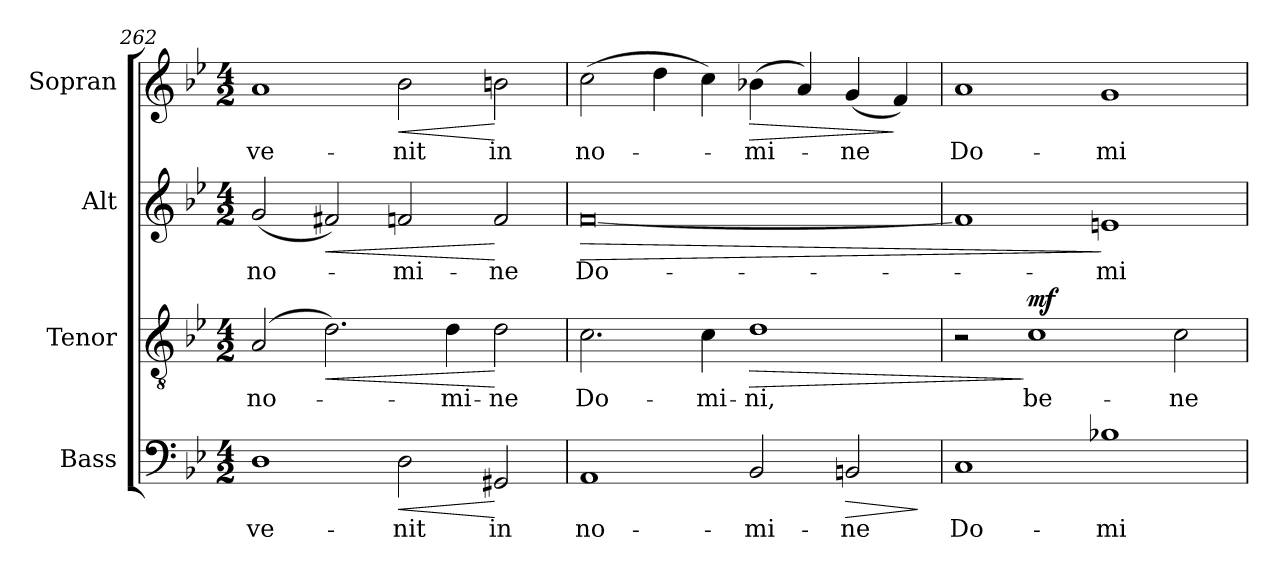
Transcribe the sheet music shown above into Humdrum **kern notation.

**kern	**text	**dynam	**kern	**text	**dynam	**kern	**text	**dynam	**kern	**text	**dynam
*part4	*part4	*part4	*part3	*part3	*part3	*part2	*part2	*part2	*part1	*part1	*part1
*staff4	*staff4	*staff4	*staff3	*staff3	*staff3	*staff2	*staff2	*staff2	*staff1	*staff1	*staff1
*I"Bass	*	*	*I"Tenor	*	*	*I"Alt	*	*	*I"Sopran	*	*
*I'B.	*	*	*I'T.	*	*	*I'A.	*	*	*I'S.	*	*
!!LO:LB:g=z
*clefF4	*	*	*clefGv2	*	*	*clefG2	*	*	*clefG2	*	*
*k[b-e-]	*	*	*k[b-e-]	*	*	*k[b-e-]	*	*	*k[b-e-]	*	*
*B-:	*	*	*B-:	*	*	*B-:	*	*	*B-:	*	*
*M4/2	*	*	*M4/2	*	*	*M4/2	*	*	*M4/2	*	*
=262	=262	=262	=262	=262	=262	=262	=262	=262	=262	=262	=262
!	!LO:LY:b	!	!	!LO:LY:b	!	!	!LO:LY:b	!	!	!LO:LY:b	!
1D	ve-	.	(2A/	no-	.	(<2g/	no-	.	1a	ve-	.
!	!	!	!	!	!LO:HP:b	!	!	!LO:HP:b	!	!	!
.	.	.	2.d\)	.	<	2f#X/)	.	<	.	.	.
!	!LO:LY:b	!LO:HP:b	!	!	!	!	!LO:LY:b	!	!	!LO:LY:b	!LO:HP:b
2D\	-nit	<	.	.	.	2fn/	-mi-	.	2b-\	-nit	<
!	!	!	!	!LO:LY:b	!	!	!	!	!	!	!
.	.	.	4d\	-mi-	.	.	.	.	.	.	.
!	!LO:LY:b	!	!	!LO:LY:b	!	!	!LO:LY:b	!	!	!LO:LY:b	!
2GG#X/	in	[	2d\	-ne	[	2f/	-ne	[	2bn\	in	[
=263	=263	=263	=263	=263	=263	=263	=263	=263	=263	=263	=263
!	!LO:LY:b	!	!	!LO:LY:b	!	!	!LO:LY:b	!LO:HP:b	!	!LO:LY:b	!
1AA	no-	.	2.c\	Do-	.	[0f	Do-	>	(>2cc\	no-	.
.	.	.	.	.	.	.	.	.	4dd\	.	.
!	!	!	!	!LO:LY:b	!	!	!	!	!	!	!
.	.	.	4c\	-mi-	.	.	.	.	4cc\)	.	.
!	!LO:LY:b	!	!	!LO:LY:b	!LO:HP:b	!	!	!	!	!LO:LY:b	!LO:HP:b
2BB-/	-mi-	.	1d	-ni,	>	.	.	.	(>4b-X\	-mi-	>
.	.	.	.	.	.	.	.	.	4a/)	.	.
!	!LO:LY:b	!LO:HP:b	!	!	!	!	!	!	!	!LO:LY:b	!
2BBn/	-ne	>	.	.	.	.	.	.	(<4g/	-ne	.
.	.	.	.	.	.	.	.	.	4f/)	.	]
.	.	]	.	.	.	.	.	.	.	.	.
=264	=264	=264	=264	=264	=264	=264	=264	=264	=264	=264	=264
!	!LO:LY:b	!	!	!	!	!	!	!	!	!LO:LY:b	!
1C	Do-	.	2r	.	.	1f]	.	.	1a	Do-	.
!	!	!	!	!LO:LY:b	!LO:DY:n=1:a	!	!	!	!	!	!
.	.	.	1c	be-	] mf	.	.	.	.	.	.
!	!LO:LY:b	!	!	!	!	!	!LO:LY:b	!	!	!LO:LY:b	!
1B-X	-mi-	.	.	.	.	1en	-mi-	]	1g	-mi-	.
!	!	!	!	!LO:LY:b	!	!	!	!	!	!	!
.	.	.	2c\	-ne-	.	.	.	.	.	.	.
=	=	=	=	=	=	=	=	=	=	=	=
*-	*-	*-	*-	*-	*-	*-	*-	*-	*-	*-	*-
